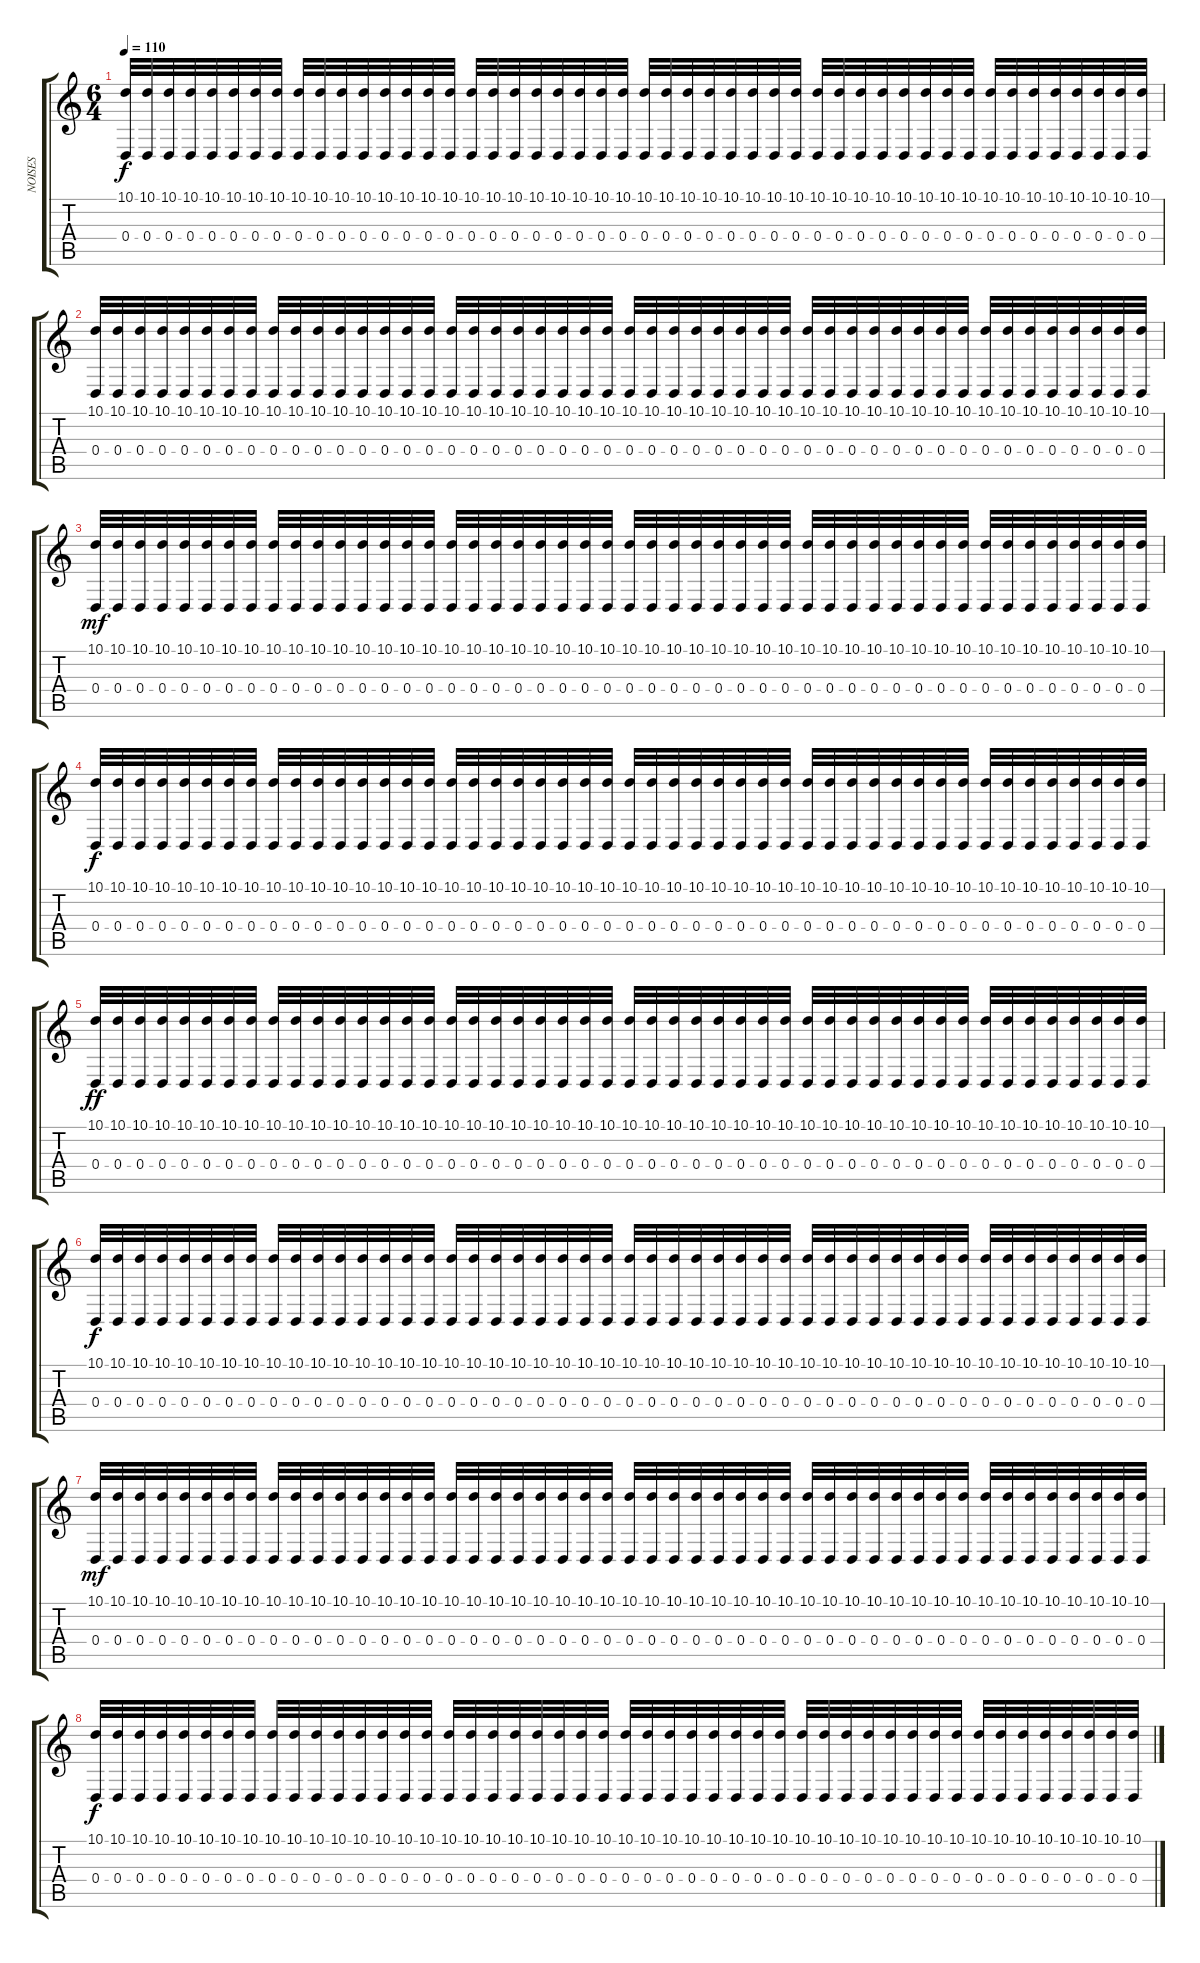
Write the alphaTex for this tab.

\track ("NOISES" "NOISES") {instrument fx2soundtrack}
\staff {score tabs}
\tuning (E4 B3 G3 D3 A2 E2) {hide}
\ts (6 4)
\tempo 110
\clef g2
\ks c
(10.1 0.4).32{dy f} (10.1 0.4).32 (10.1 0.4).32 (10.1 0.4).32 (10.1 0.4).32 (10.1 0.4).32 (10.1 0.4).32 (10.1 0.4).32 (10.1 0.4).32 (10.1 0.4).32 (10.1 0.4).32 (10.1 0.4).32 (10.1 0.4).32 (10.1 0.4).32 (10.1 0.4).32 (10.1 0.4).32 (10.1 0.4).32 (10.1 0.4).32 (10.1 0.4).32 (10.1 0.4).32 (10.1 0.4).32 (10.1 0.4).32 (10.1 0.4).32 (10.1 0.4).32 (10.1 0.4).32 (10.1 0.4).32 (10.1 0.4).32 (10.1 0.4).32 (10.1 0.4).32 (10.1 0.4).32 (10.1 0.4).32 (10.1 0.4).32 (10.1 0.4).32 (10.1 0.4).32 (10.1 0.4).32 (10.1 0.4).32 (10.1 0.4).32 (10.1 0.4).32 (10.1 0.4).32 (10.1 0.4).32 (10.1 0.4).32 (10.1 0.4).32 (10.1 0.4).32 (10.1 0.4).32 (10.1 0.4).32 (10.1 0.4).32 (10.1 0.4).32 (10.1 0.4).32 |
(10.1 0.4).32 (10.1 0.4).32 (10.1 0.4).32 (10.1 0.4).32 (10.1 0.4).32 (10.1 0.4).32 (10.1 0.4).32 (10.1 0.4).32 (10.1 0.4).32 (10.1 0.4).32 (10.1 0.4).32 (10.1 0.4).32 (10.1 0.4).32 (10.1 0.4).32 (10.1 0.4).32 (10.1 0.4).32 (10.1 0.4).32 (10.1 0.4).32 (10.1 0.4).32 (10.1 0.4).32 (10.1 0.4).32 (10.1 0.4).32 (10.1 0.4).32 (10.1 0.4).32 (10.1 0.4).32 (10.1 0.4).32 (10.1 0.4).32 (10.1 0.4).32 (10.1 0.4).32 (10.1 0.4).32 (10.1 0.4).32 (10.1 0.4).32 (10.1 0.4).32 (10.1 0.4).32 (10.1 0.4).32 (10.1 0.4).32 (10.1 0.4).32 (10.1 0.4).32 (10.1 0.4).32 (10.1 0.4).32 (10.1 0.4).32 (10.1 0.4).32 (10.1 0.4).32 (10.1 0.4).32 (10.1 0.4).32 (10.1 0.4).32 (10.1 0.4).32 (10.1 0.4).32 |
(10.1 0.4).32{dy mf} (10.1 0.4).32 (10.1 0.4).32 (10.1 0.4).32 (10.1 0.4).32 (10.1 0.4).32 (10.1 0.4).32 (10.1 0.4).32 (10.1 0.4).32 (10.1 0.4).32 (10.1 0.4).32 (10.1 0.4).32 (10.1 0.4).32 (10.1 0.4).32 (10.1 0.4).32 (10.1 0.4).32 (10.1 0.4).32 (10.1 0.4).32 (10.1 0.4).32 (10.1 0.4).32 (10.1 0.4).32 (10.1 0.4).32 (10.1 0.4).32 (10.1 0.4).32 (10.1 0.4).32 (10.1 0.4).32 (10.1 0.4).32 (10.1 0.4).32 (10.1 0.4).32 (10.1 0.4).32 (10.1 0.4).32 (10.1 0.4).32 (10.1 0.4).32 (10.1 0.4).32 (10.1 0.4).32 (10.1 0.4).32 (10.1 0.4).32 (10.1 0.4).32 (10.1 0.4).32 (10.1 0.4).32 (10.1 0.4).32 (10.1 0.4).32 (10.1 0.4).32 (10.1 0.4).32 (10.1 0.4).32 (10.1 0.4).32 (10.1 0.4).32 (10.1 0.4).32 |
(10.1 0.4).32{dy f} (10.1 0.4).32 (10.1 0.4).32 (10.1 0.4).32 (10.1 0.4).32 (10.1 0.4).32 (10.1 0.4).32 (10.1 0.4).32 (10.1 0.4).32 (10.1 0.4).32 (10.1 0.4).32 (10.1 0.4).32 (10.1 0.4).32 (10.1 0.4).32 (10.1 0.4).32 (10.1 0.4).32 (10.1 0.4).32 (10.1 0.4).32 (10.1 0.4).32 (10.1 0.4).32 (10.1 0.4).32 (10.1 0.4).32 (10.1 0.4).32 (10.1 0.4).32 (10.1 0.4).32 (10.1 0.4).32 (10.1 0.4).32 (10.1 0.4).32 (10.1 0.4).32 (10.1 0.4).32 (10.1 0.4).32 (10.1 0.4).32 (10.1 0.4).32 (10.1 0.4).32 (10.1 0.4).32 (10.1 0.4).32 (10.1 0.4).32 (10.1 0.4).32 (10.1 0.4).32 (10.1 0.4).32 (10.1 0.4).32 (10.1 0.4).32 (10.1 0.4).32 (10.1 0.4).32 (10.1 0.4).32 (10.1 0.4).32 (10.1 0.4).32 (10.1 0.4).32 |
(10.1 0.4).32{dy ff} (10.1 0.4).32 (10.1 0.4).32 (10.1 0.4).32 (10.1 0.4).32 (10.1 0.4).32 (10.1 0.4).32 (10.1 0.4).32 (10.1 0.4).32 (10.1 0.4).32 (10.1 0.4).32 (10.1 0.4).32 (10.1 0.4).32 (10.1 0.4).32 (10.1 0.4).32 (10.1 0.4).32 (10.1 0.4).32 (10.1 0.4).32 (10.1 0.4).32 (10.1 0.4).32 (10.1 0.4).32 (10.1 0.4).32 (10.1 0.4).32 (10.1 0.4).32 (10.1 0.4).32 (10.1 0.4).32 (10.1 0.4).32 (10.1 0.4).32 (10.1 0.4).32 (10.1 0.4).32 (10.1 0.4).32 (10.1 0.4).32 (10.1 0.4).32 (10.1 0.4).32 (10.1 0.4).32 (10.1 0.4).32 (10.1 0.4).32 (10.1 0.4).32 (10.1 0.4).32 (10.1 0.4).32 (10.1 0.4).32 (10.1 0.4).32 (10.1 0.4).32 (10.1 0.4).32 (10.1 0.4).32 (10.1 0.4).32 (10.1 0.4).32 (10.1 0.4).32 |
(10.1 0.4).32{dy f} (10.1 0.4).32 (10.1 0.4).32 (10.1 0.4).32 (10.1 0.4).32 (10.1 0.4).32 (10.1 0.4).32 (10.1 0.4).32 (10.1 0.4).32 (10.1 0.4).32 (10.1 0.4).32 (10.1 0.4).32 (10.1 0.4).32 (10.1 0.4).32 (10.1 0.4).32 (10.1 0.4).32 (10.1 0.4).32 (10.1 0.4).32 (10.1 0.4).32 (10.1 0.4).32 (10.1 0.4).32 (10.1 0.4).32 (10.1 0.4).32 (10.1 0.4).32 (10.1 0.4).32 (10.1 0.4).32 (10.1 0.4).32 (10.1 0.4).32 (10.1 0.4).32 (10.1 0.4).32 (10.1 0.4).32 (10.1 0.4).32 (10.1 0.4).32 (10.1 0.4).32 (10.1 0.4).32 (10.1 0.4).32 (10.1 0.4).32 (10.1 0.4).32 (10.1 0.4).32 (10.1 0.4).32 (10.1 0.4).32 (10.1 0.4).32 (10.1 0.4).32 (10.1 0.4).32 (10.1 0.4).32 (10.1 0.4).32 (10.1 0.4).32 (10.1 0.4).32 |
(10.1 0.4).32{dy mf} (10.1 0.4).32 (10.1 0.4).32 (10.1 0.4).32 (10.1 0.4).32 (10.1 0.4).32 (10.1 0.4).32 (10.1 0.4).32 (10.1 0.4).32 (10.1 0.4).32 (10.1 0.4).32 (10.1 0.4).32 (10.1 0.4).32 (10.1 0.4).32 (10.1 0.4).32 (10.1 0.4).32 (10.1 0.4).32 (10.1 0.4).32 (10.1 0.4).32 (10.1 0.4).32 (10.1 0.4).32 (10.1 0.4).32 (10.1 0.4).32 (10.1 0.4).32 (10.1 0.4).32 (10.1 0.4).32 (10.1 0.4).32 (10.1 0.4).32 (10.1 0.4).32 (10.1 0.4).32 (10.1 0.4).32 (10.1 0.4).32 (10.1 0.4).32 (10.1 0.4).32 (10.1 0.4).32 (10.1 0.4).32 (10.1 0.4).32 (10.1 0.4).32 (10.1 0.4).32 (10.1 0.4).32 (10.1 0.4).32 (10.1 0.4).32 (10.1 0.4).32 (10.1 0.4).32 (10.1 0.4).32 (10.1 0.4).32 (10.1 0.4).32 (10.1 0.4).32 |
(10.1 0.4).32{dy f} (10.1 0.4).32 (10.1 0.4).32 (10.1 0.4).32 (10.1 0.4).32 (10.1 0.4).32 (10.1 0.4).32 (10.1 0.4).32 (10.1 0.4).32 (10.1 0.4).32 (10.1 0.4).32 (10.1 0.4).32 (10.1 0.4).32 (10.1 0.4).32 (10.1 0.4).32 (10.1 0.4).32 (10.1 0.4).32 (10.1 0.4).32 (10.1 0.4).32 (10.1 0.4).32 (10.1 0.4).32 (10.1 0.4).32 (10.1 0.4).32 (10.1 0.4).32 (10.1 0.4).32 (10.1 0.4).32 (10.1 0.4).32 (10.1 0.4).32 (10.1 0.4).32 (10.1 0.4).32 (10.1 0.4).32 (10.1 0.4).32 (10.1 0.4).32 (10.1 0.4).32 (10.1 0.4).32 (10.1 0.4).32 (10.1 0.4).32 (10.1 0.4).32 (10.1 0.4).32 (10.1 0.4).32 (10.1 0.4).32 (10.1 0.4).32 (10.1 0.4).32 (10.1 0.4).32 (10.1 0.4).32 (10.1 0.4).32 (10.1 0.4).32 (10.1 0.4).32
